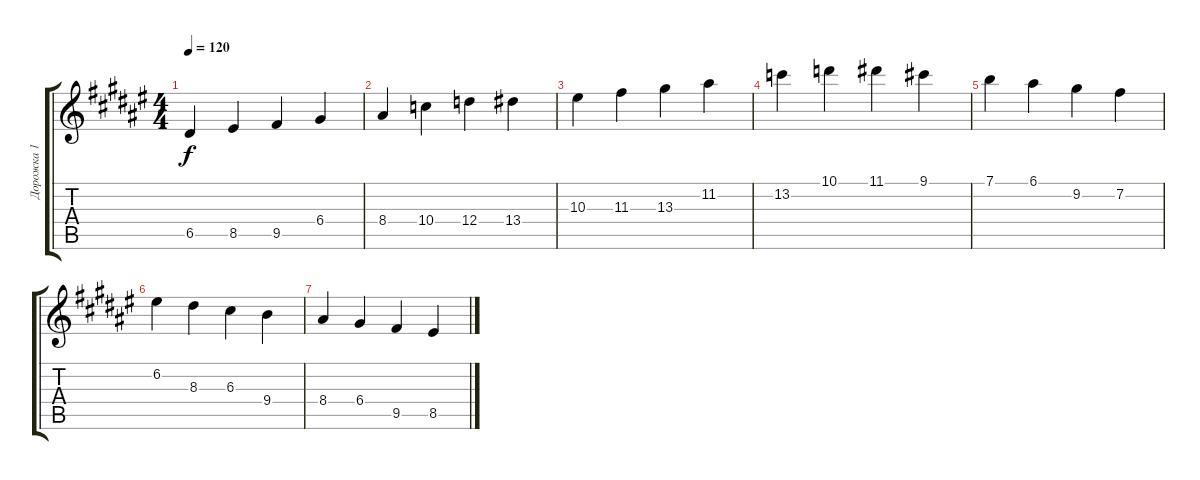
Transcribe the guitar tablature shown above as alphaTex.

\track ("Дорожка 1" "Дорожка 1") {instrument acousticguitarnylon}
\staff {score tabs}
\tuning (E4 B3 G3 D3 A2 E2) {hide}
\ts (4 4)
\tempo 120
\clef g2
\ks d#minor
6.5.4{dy f instrument acousticguitarnylon} 8.5.4 9.5.4 6.4.4 |
8.4.4 10.4.4 12.4.4 13.4.4 |
10.3.4 11.3.4 13.3.4 11.2.4 |
13.2.4 10.1.4 11.1.4 9.1.4 |
7.1.4 6.1.4 9.2.4 7.2.4 |
6.2.4 8.3.4 6.3.4 9.4.4 |
8.4.4 6.4.4 9.5.4 8.5.4
